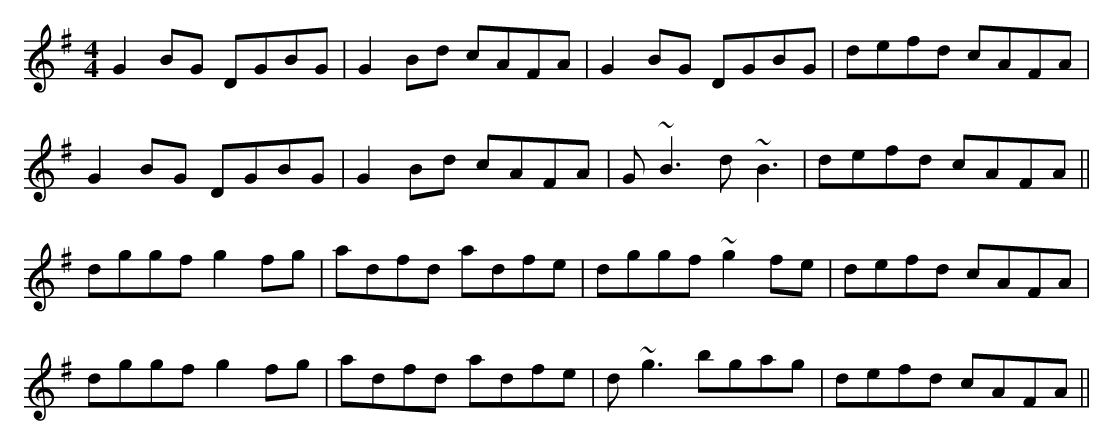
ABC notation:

X:1
M:4/4
K:G
G2 BG DGBG|G2Bd cAFA|G2 BG DGBG|defd cAFA|
G2 BG DGBG|G2Bd cAFA|G~B3 d~B3|defd cAFA||
dggf g2 fg|adfd adfe|dggf ~g2fe|defd cAFA|
dggf g2 fg|adfd adfe|d~g3 bgag|defd cAFA||
